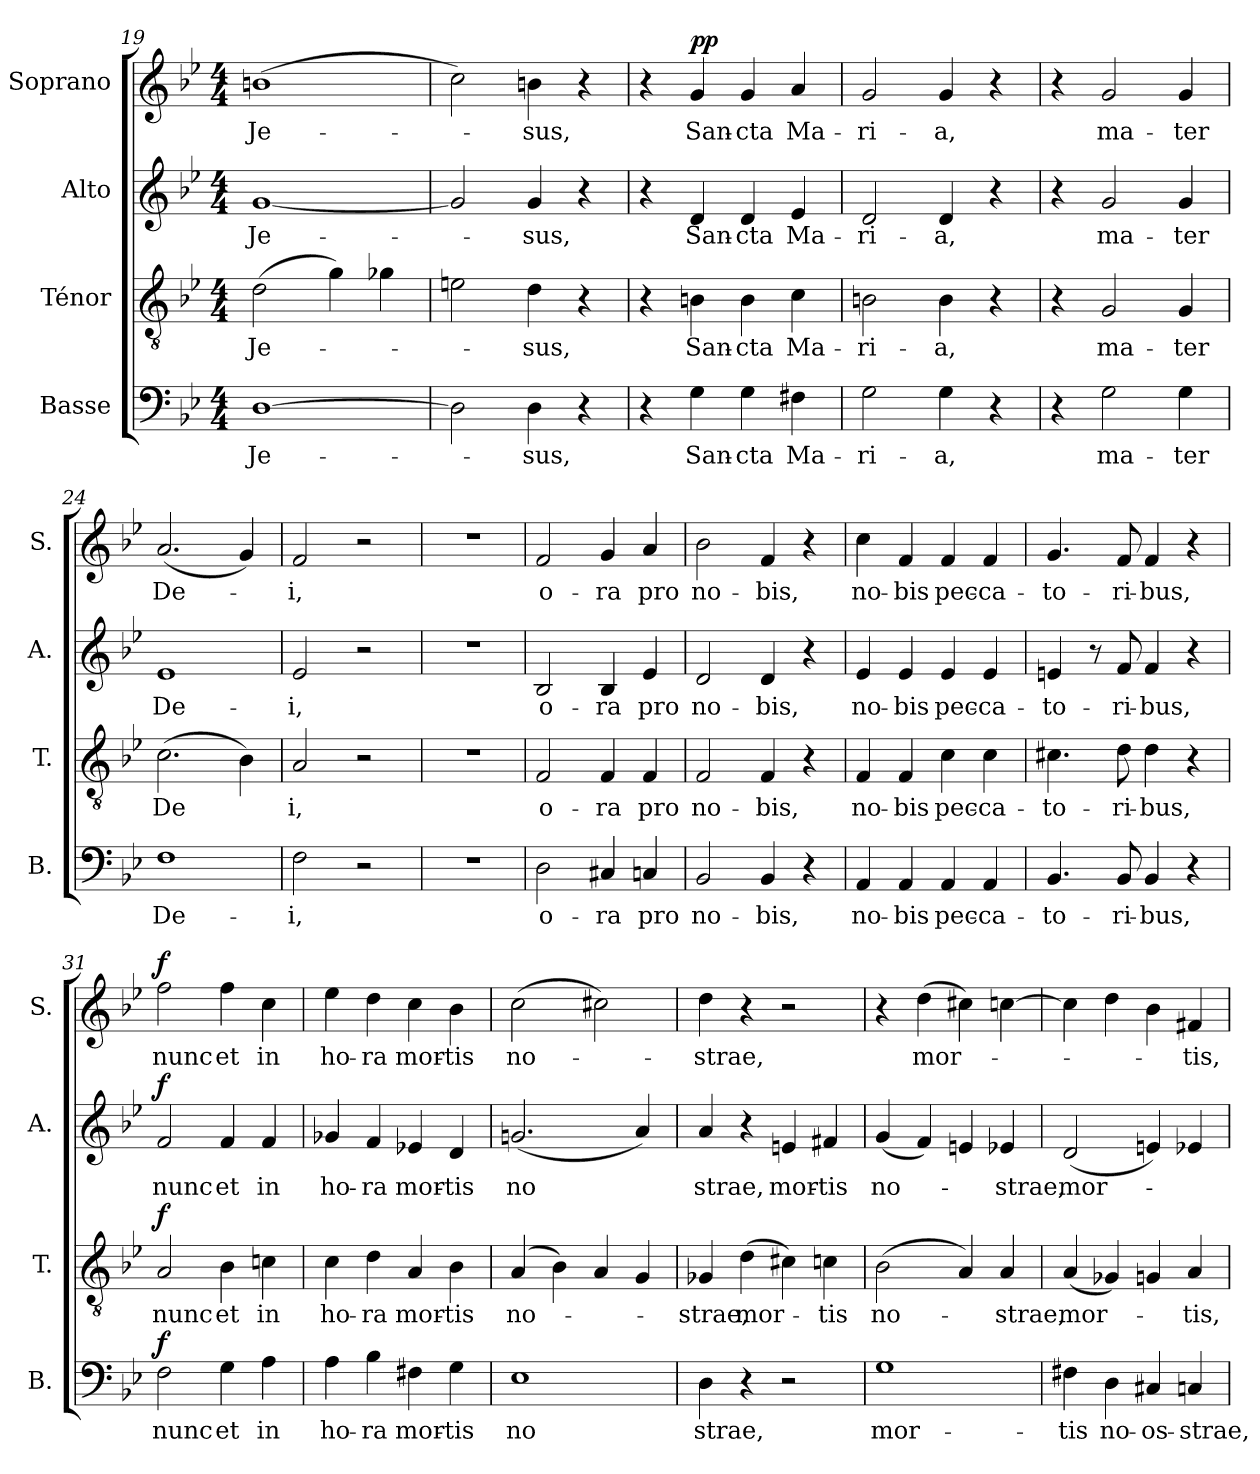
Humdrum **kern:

**kern	**text	**dynam	**kern	**text	**dynam	**kern	**text	**dynam	**kern	**text	**dynam
*part4	*part4	*part4	*part3	*part3	*part3	*part2	*part2	*part2	*part1	*part1	*part1
*staff4	*staff4	*staff4	*staff3	*staff3	*staff3	*staff2	*staff2	*staff2	*staff1	*staff1	*staff1
*I"Basse	*	*	*I"Ténor	*	*	*I"Alto	*	*	*I"Soprano	*	*
*I'B.	*	*	*I'T.	*	*	*I'A.	*	*	*I'S.	*	*
*clefF4	*	*	*clefGv2	*	*	*clefG2	*	*	*clefG2	*	*
*k[b-e-]	*	*	*k[b-e-]	*	*	*k[b-e-]	*	*	*k[b-e-]	*	*
*M4/4	*	*	*M4/4	*	*	*M4/4	*	*	*M4/4	*	*
=19	=19	=19	=19	=19	=19	=19	=19	=19	=19	=19	=19
!	!LO:LY:b	!	!	!LO:LY:b	!	!	!LO:LY:b	!	!	!LO:LY:b	!
[1D	Je-	.	(>2d\	Je-	.	[1g	Je-	.	(>1bn	Je-	.
.	.	.	4g\)	.	.	.	.	.	.	.	.
.	.	.	4g-X\	.	.	.	.	.	.	.	.
=20	=20	=20	=20	=20	=20	=20	=20	=20	=20	=20	=20
2D\]	.	.	2en\	.	.	2g/]	.	.	2cc\)	.	.
!	!LO:LY:b	!	!	!LO:LY:b	!	!	!LO:LY:b	!	!	!LO:LY:b	!
4D\	-sus,	.	4d\	-sus,	.	4g/	-sus,	.	4bn\	-sus,	.
4r	.	.	4r	.	.	4r	.	.	4r	.	.
!!LO:LB:g=z
=21	=21	=21	=21	=21	=21	=21	=21	=21	=21	=21	=21
4r	.	.	4r	.	.	4r	.	.	4r	.	.
!	!LO:LY:b	!	!	!LO:LY:b	!	!	!LO:LY:b	!	!	!LO:LY:b	!LO:DY:a
4G\	San -	.	4Bn\	San-	.	4d/	San-	.	4g/	San-	pp
!	!LO:LY:b	!	!	!LO:LY:b	!	!	!LO:LY:b	!	!	!LO:LY:b	!
4G\	cta	.	4B\	-cta	.	4d/	-cta	.	4g/	-cta	.
!	!LO:LY:b	!	!	!LO:LY:b	!	!	!LO:LY:b	!	!	!LO:LY:b	!
4F#X\	Ma -	.	4c\	Ma-	.	4e-/	Ma-	.	4a/	Ma-	.
=22	=22	=22	=22	=22	=22	=22	=22	=22	=22	=22	=22
!	!LO:LY:b	!	!	!LO:LY:b	!	!	!LO:LY:b	!	!	!LO:LY:b	!
2G\	ri -	.	2Bn\	-ri-	.	2d/	-ri-	.	2g/	-ri-	.
!	!LO:LY:b	!	!	!LO:LY:b	!	!	!LO:LY:b	!	!	!LO:LY:b	!
4G\	a,	.	4B\	-a,	.	4d/	-a,	.	4g/	-a,	.
4r	.	.	4r	.	.	4r	.	.	4r	.	.
=23	=23	=23	=23	=23	=23	=23	=23	=23	=23	=23	=23
4r	.	.	4r	.	.	4r	.	.	4r	.	.
!	!LO:LY:b	!	!	!LO:LY:b	!	!	!LO:LY:b	!	!	!LO:LY:b	!
2G\	ma -	.	2G/	ma-	.	2g/	ma-	.	2g/	ma-	.
!	!LO:LY:b	!	!	!LO:LY:b	!	!	!LO:LY:b	!	!	!LO:LY:b	!
4G\	ter	.	4G/	-ter	.	4g/	-ter	.	4g/	-ter	.
=24	=24	=24	=24	=24	=24	=24	=24	=24	=24	=24	=24
!	!LO:LY:b	!	!	!LO:LY:b	!	!	!LO:LY:b	!	!	!LO:LY:b	!
1F	De -	.	(>2.c\	De	.	1e-	De-	.	(<2.a/	De-	.
.	.	.	4B-\)	.	.	.	.	.	4g/)	.	.
=25	=25	=25	=25	=25	=25	=25	=25	=25	=25	=25	=25
!	!LO:LY:b	!	!	!LO:LY:b	!	!	!LO:LY:b	!	!	!LO:LY:b	!
2F\	i,	.	2A/	i,	.	2e-/	-i,	.	2f/	-i,	.
2r	.	.	2r	.	.	2r	.	.	2r	.	.
=26	=26	=26	=26	=26	=26	=26	=26	=26	=26	=26	=26
1r	.	.	1r	.	.	1r	.	.	1r	.	.
=27	=27	=27	=27	=27	=27	=27	=27	=27	=27	=27	=27
!	!LO:LY:b	!	!	!LO:LY:b	!	!	!LO:LY:b	!	!	!LO:LY:b	!
2D\	o -	.	2F/	o-	.	2B-/	o-	.	2f/	o-	.
!	!LO:LY:b	!	!	!LO:LY:b	!	!	!LO:LY:b	!	!	!LO:LY:b	!
4C#X/	ra	.	4F/	-ra	.	4B-/	-ra	.	4g/	-ra	.
!	!LO:LY:b	!	!	!LO:LY:b	!	!	!LO:LY:b	!	!	!LO:LY:b	!
4Cn/	pro	.	4F/	pro	.	4e-/	pro	.	4a/	pro	.
=28	=28	=28	=28	=28	=28	=28	=28	=28	=28	=28	=28
!	!LO:LY:b	!	!	!LO:LY:b	!	!	!LO:LY:b	!	!	!LO:LY:b	!
2BB-/	no -	.	2F/	no-	.	2d/	no-	.	2b-\	no-	.
!	!LO:LY:b	!	!	!LO:LY:b	!	!	!LO:LY:b	!	!	!LO:LY:b	!
4BB-/	bis,	.	4F/	-bis,	.	4d/	-bis,	.	4f/	-bis,	.
4r	.	.	4r	.	.	4r	.	.	4r	.	.
=29	=29	=29	=29	=29	=29	=29	=29	=29	=29	=29	=29
!	!LO:LY:b	!	!	!LO:LY:b	!	!	!LO:LY:b	!	!	!LO:LY:b	!
4AA/	no -	.	4F/	no-	.	4e-/	no-	.	4cc\	no-	.
!	!LO:LY:b	!	!	!LO:LY:b	!	!	!LO:LY:b	!	!	!LO:LY:b	!
4AA/	bis	.	4F/	-bis	.	4e-/	-bis	.	4f/	-bis	.
!	!LO:LY:b	!	!	!LO:LY:b	!	!	!LO:LY:b	!	!	!LO:LY:b	!
4AA/	pec -	.	4c\	pec-	.	4e-/	pec-	.	4f/	pec-	.
!	!LO:LY:b	!	!	!LO:LY:b	!	!	!LO:LY:b	!	!	!LO:LY:b	!
4AA/	ca -	.	4c\	-ca-	.	4e-/	-ca-	.	4f/	-ca-	.
!!LO:PB:g=z
=30	=30	=30	=30	=30	=30	=30	=30	=30	=30	=30	=30
!	!LO:LY:b	!	!	!LO:LY:b	!	!	!LO:LY:b	!	!	!LO:LY:b	!
4.BB-/	to -	.	4.c#X\	-to-	.	4en/	-to-	.	4.g/	-to-	.
.	.	.	.	.	.	8r	.	.	.	.	.
!	!LO:LY:b	!	!	!LO:LY:b	!	!	!LO:LY:b	!	!	!LO:LY:b	!
8BB-/	ri -	.	8d\	-ri-	.	8f/	-ri-	.	8f/	-ri-	.
!	!LO:LY:b	!	!	!LO:LY:b	!	!	!LO:LY:b	!	!	!LO:LY:b	!
4BB-/	bus,	.	4d\	-bus,	.	4f/	-bus,	.	4f/	-bus,	.
4r	.	.	4r	.	.	4r	.	.	4r	.	.
=31	=31	=31	=31	=31	=31	=31	=31	=31	=31	=31	=31
!	!LO:LY:b	!LO:DY:a	!	!LO:LY:b	!LO:DY:a	!	!LO:LY:b	!LO:DY:a	!	!LO:LY:b	!LO:DY:a
2F\	nunc	f	2A/	nunc	f	2f/	nunc	f	2ff\	nunc	f
!	!LO:LY:b	!	!	!LO:LY:b	!	!	!LO:LY:b	!	!	!LO:LY:b	!
4G\	et	.	4B-\	et	.	4f/	et	.	4ff\	et	.
!	!LO:LY:b	!	!	!LO:LY:b	!	!	!LO:LY:b	!	!	!LO:LY:b	!
4A\	in	.	4cn\	in	.	4f/	in	.	4cc\	in	.
=32	=32	=32	=32	=32	=32	=32	=32	=32	=32	=32	=32
!	!LO:LY:b	!	!	!LO:LY:b	!	!	!LO:LY:b	!	!	!LO:LY:b	!
4A\	ho -	.	4c\	ho-	.	4g-X/	ho-	.	4ee-\	ho-	.
!	!LO:LY:b	!	!	!LO:LY:b	!	!	!LO:LY:b	!	!	!LO:LY:b	!
4B-\	ra	.	4d\	-ra	.	4f/	-ra	.	4dd\	-ra	.
!	!LO:LY:b	!	!	!LO:LY:b	!	!	!LO:LY:b	!	!	!LO:LY:b	!
4F#X\	mor -	.	4A/	mor-	.	4e-X/	mor-	.	4cc\	mor-	.
!	!LO:LY:b	!	!	!LO:LY:b	!	!	!LO:LY:b	!	!	!LO:LY:b	!
4G\	tis	.	4B-\	-tis	.	4d/	-tis	.	4b-\	-tis	.
=33	=33	=33	=33	=33	=33	=33	=33	=33	=33	=33	=33
!	!LO:LY:b	!	!	!LO:LY:b	!	!	!LO:LY:b	!	!	!LO:LY:b	!
1E-	no	.	(>4A/	no-	.	(<2.gn/	no	.	(>2cc\	no-	.
.	.	.	4B-\)	.	.	.	.	.	.	.	.
.	.	.	4A/	.	.	.	.	.	2cc#X\)	.	.
.	.	.	4G/	.	.	4a/)	.	.	.	.	.
=34	=34	=34	=34	=34	=34	=34	=34	=34	=34	=34	=34
!	!LO:LY:b	!	!	!LO:LY:b	!	!	!LO:LY:b	!	!	!LO:LY:b	!
4D\	strae,	.	4G-X/	-strae,	.	4a/	strae,	.	4dd\	-strae,	.
!	!	!	!	!LO:LY:b	!	!	!	!	!	!	!
4r	.	.	(>4d\	mor-	.	4r	.	.	4r	.	.
!	!	!	!	!	!	!	!LO:LY:b	!	!	!	!
2r	.	.	4c#X\)	.	.	4en/	mor-	.	2r	.	.
!	!	!	!	!LO:LY:b	!	!	!LO:LY:b	!	!	!	!
.	.	.	4cn\	-tis	.	4f#X/	-tis	.	.	.	.
=35	=35	=35	=35	=35	=35	=35	=35	=35	=35	=35	=35
!	!LO:LY:b	!	!	!LO:LY:b	!	!	!LO:LY:b	!	!	!	!
1G	mor -	.	(>2B-\	no-	.	(<4g/	no-	.	4r	.	.
!	!	!	!	!	!	!	!	!	!	!LO:LY:b	!
.	.	.	.	.	.	4f/)	.	.	(>4dd\	mor-	.
.	.	.	4A/)	.	.	4en/	.	.	4cc#X\)	.	.
!	!	!	!	!LO:LY:b	!	!	!LO:LY:b	!	!	!	!
.	.	.	4A/	-strae,	.	4e-X/	-strae,	.	[4ccn\	.	.
=36	=36	=36	=36	=36	=36	=36	=36	=36	=36	=36	=36
!	!LO:LY:b	!	!	!LO:LY:b	!	!	!LO:LY:b	!	!	!	!
4F#X\	tis	.	(<4A/	mor-	.	(<2d/	mor-	.	4cc\]	.	.
!	!LO:LY:b	!	!	!	!	!	!	!	!	!	!
4D\	no -	.	4G-X/)	.	.	.	.	.	4dd\	.	.
!	!LO:LY:b	!	!	!	!	!	!	!	!	!	!
4C#X/	os -	.	4Gn/	.	.	4en/)	.	.	4b-\	.	.
!	!LO:LY:b	!	!	!LO:LY:b	!	!	!	!	!	!LO:LY:b	!
4Cn/	strae,	.	4A/	-tis,	.	4e-X/	.	.	4f#X/	-tis,	.
=	=	=	=	=	=	=	=	=	=	=	=
*-	*-	*-	*-	*-	*-	*-	*-	*-	*-	*-	*-
